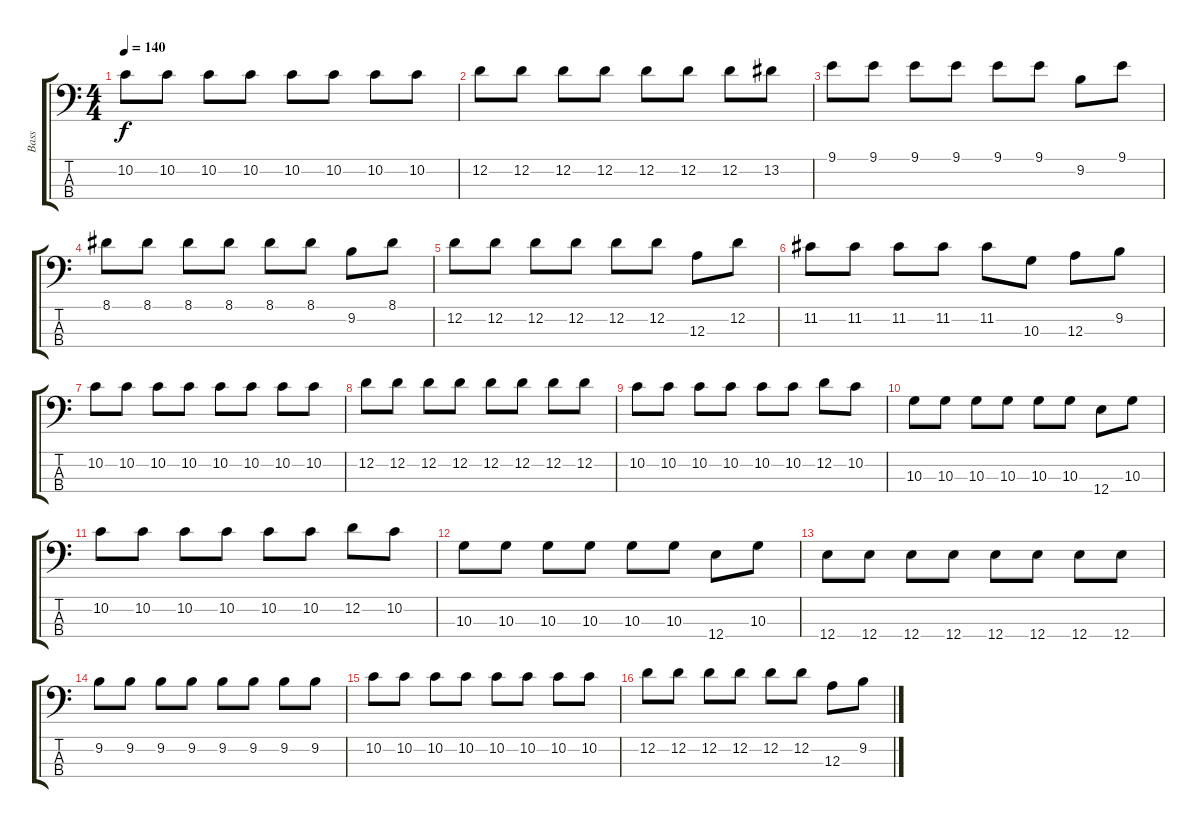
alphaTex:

\track ("Bass" "Bass") {instrument electricbasspick}
\staff {score tabs}
\tuning (G2 D2 A1 E1) {hide}
\ts (4 4)
\tempo 140
\clef f4
\ks c
10.2.8{dy f} 10.2.8 10.2.8 10.2.8 10.2.8 10.2.8 10.2.8 10.2.8 |
12.2.8 12.2.8 12.2.8 12.2.8 12.2.8 12.2.8 12.2.8 13.2.8 |
9.1.8 9.1.8 9.1.8 9.1.8 9.1.8 9.1.8 9.2.8 9.1.8 |
8.1.8 8.1.8 8.1.8 8.1.8 8.1.8 8.1.8 9.2.8 8.1.8 |
12.2.8 12.2.8 12.2.8 12.2.8 12.2.8 12.2.8 12.3.8 12.2.8 |
11.2.8 11.2.8 11.2.8 11.2.8 11.2.8 10.3.8 12.3.8 9.2.8 |
10.2.8 10.2.8 10.2.8 10.2.8 10.2.8 10.2.8 10.2.8 10.2.8 |
12.2.8 12.2.8 12.2.8 12.2.8 12.2.8 12.2.8 12.2.8 12.2.8 |
10.2.8 10.2.8 10.2.8 10.2.8 10.2.8 10.2.8 12.2.8 10.2.8 |
10.3.8 10.3.8 10.3.8 10.3.8 10.3.8 10.3.8 12.4.8 10.3.8 |
10.2.8 10.2.8 10.2.8 10.2.8 10.2.8 10.2.8 12.2.8 10.2.8 |
10.3.8 10.3.8 10.3.8 10.3.8 10.3.8 10.3.8 12.4.8 10.3.8 |
12.4.8 12.4.8 12.4.8 12.4.8 12.4.8 12.4.8 12.4.8 12.4.8 |
9.2.8 9.2.8 9.2.8 9.2.8 9.2.8 9.2.8 9.2.8 9.2.8 |
10.2.8 10.2.8 10.2.8 10.2.8 10.2.8 10.2.8 10.2.8 10.2.8 |
12.2.8 12.2.8 12.2.8 12.2.8 12.2.8 12.2.8 12.3.8 9.2.8
